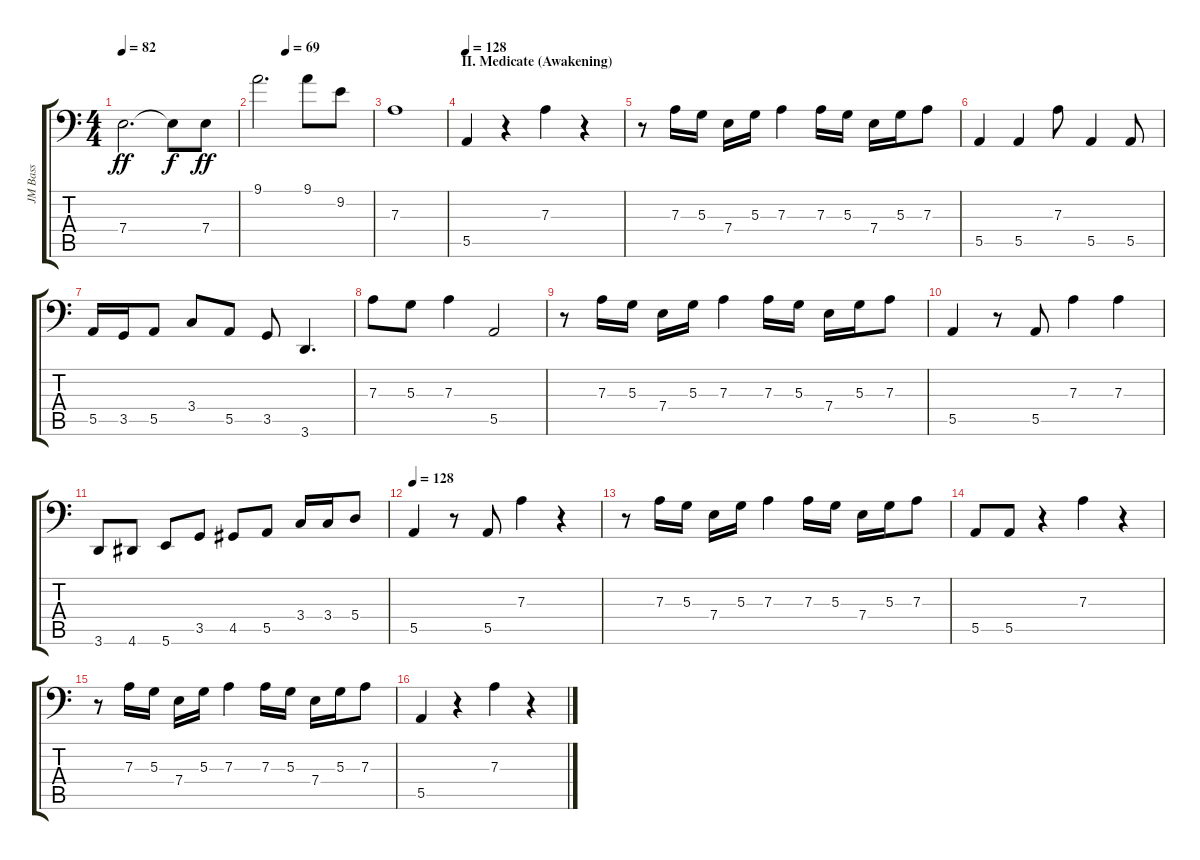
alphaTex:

\track ("JM Bass" "JM Bass") {instrument electricbassfinger}
\staff {score tabs}
\tuning (C3 G2 D2 A1 E1 B0) {hide}
\ts (4 4)
\tempo 82
\clef f4
\ks c
7.4.2{d dy ff} 7.4{t}.8{dy f} 7.4.8{dy ff} |
\tempo (69 0.25)
9.1.2{d} 9.1.8 9.2.8 |
7.3.1 |
\section ("" "II. Medicate (Awakening)")
\tempo 128
5.5.4 r.4 7.3.4 r.4 |
r.8 7.3.16 5.3.16 7.4.16 5.3.16 7.3.4 7.3.16 5.3.16 7.4.16 5.3.16 7.3.8 |
5.5.4 5.5.4 7.3.8 5.5.4 5.5.8 |
5.5.16 3.5.16 5.5.8 3.4.8 5.5.8 3.5.8 3.6.4{d} |
7.3.8 5.3.8 7.3.4 5.5.2 |
r.8 7.3.16 5.3.16 7.4.16 5.3.16 7.3.4 7.3.16 5.3.16 7.4.16 5.3.16 7.3.8 |
5.5.4 r.8 5.5.8 7.3.4 7.3.4 |
3.6.8 4.6.8 5.6.8 3.5.8 4.5.8 5.5.8 3.4.16 3.4.16 5.4.8 |
\tempo 128
5.5.4 r.8 5.5.8 7.3.4 r.4 |
r.8 7.3.16 5.3.16 7.4.16 5.3.16 7.3.4 7.3.16 5.3.16 7.4.16 5.3.16 7.3.8 |
5.5.8 5.5.8 r.4 7.3.4 r.4 |
r.8 7.3.16 5.3.16 7.4.16 5.3.16 7.3.4 7.3.16 5.3.16 7.4.16 5.3.16 7.3.8 |
5.5.4 r.4 7.3.4 r.4
